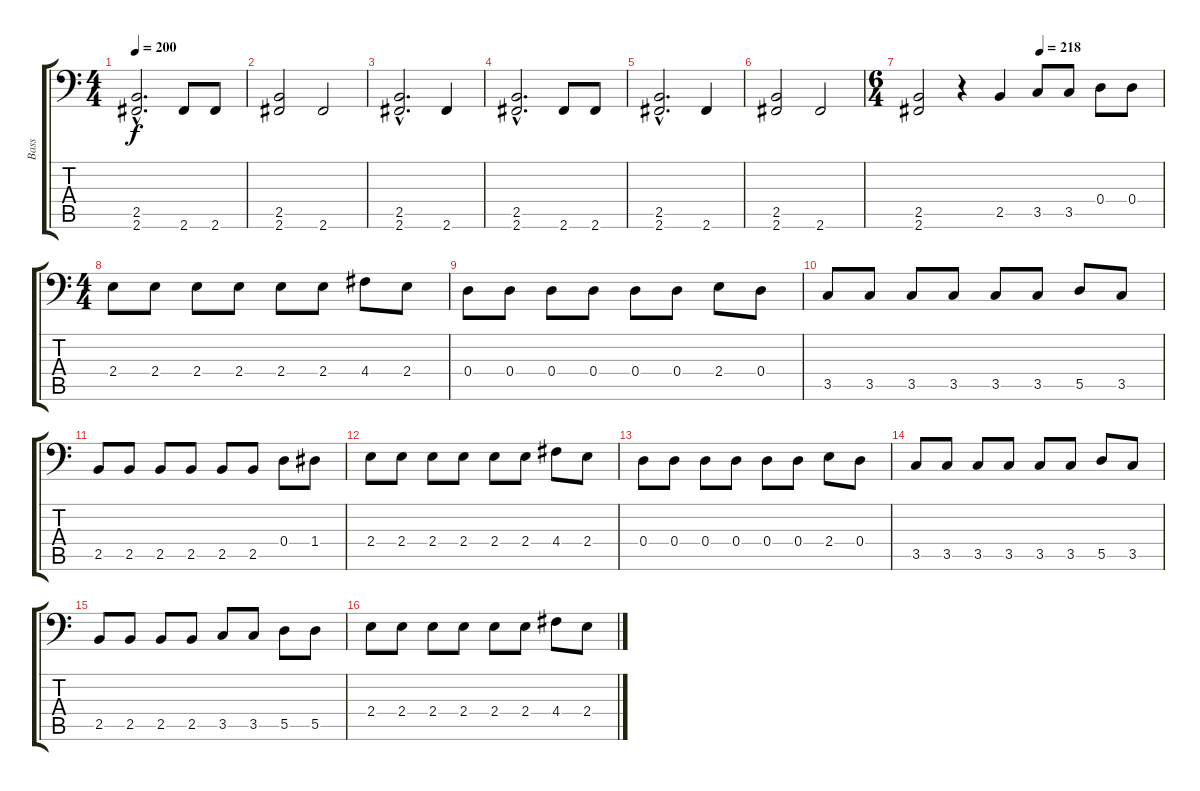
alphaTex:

\track ("Bass" "Bass") {instrument electricbassfinger}
\staff {score tabs}
\tuning (E3 B2 G2 D2 A1 E1) {hide}
\ts (4 4)
\tempo 200
\clef f4
\ks c
(2.5{hac} 2.6{hac}).2{d dy f} 2.6.8 2.6.8 |
(2.5 2.6).2 2.6.2 |
(2.5{hac} 2.6{hac}).2{d} 2.6.4 |
(2.5{hac} 2.6{hac}).2{d} 2.6.8 2.6.8 |
(2.5{hac} 2.6{hac}).2{d} 2.6.4 |
(2.5 2.6).2 2.6.2 |
\ts (6 4)
\tempo (218 0.5)
(2.5 2.6).2 r.4 2.5.4{instrument electricbassfinger} 3.5.8 3.5.8 0.4.8 0.4.8 |
\ts (4 4)
\section ("" "")
2.4.8 2.4.8 2.4.8 2.4.8 2.4.8 2.4.8 4.4.8 2.4.8 |
0.4.8 0.4.8 0.4.8 0.4.8 0.4.8 0.4.8 2.4.8 0.4.8 |
3.5.8 3.5.8 3.5.8 3.5.8 3.5.8 3.5.8 5.5.8 3.5.8 |
2.5.8 2.5.8 2.5.8 2.5.8 2.5.8 2.5.8 0.4.8 1.4.8 |
2.4.8 2.4.8 2.4.8 2.4.8 2.4.8 2.4.8 4.4.8 2.4.8 |
0.4.8 0.4.8 0.4.8 0.4.8 0.4.8 0.4.8 2.4.8 0.4.8 |
3.5.8 3.5.8 3.5.8 3.5.8 3.5.8 3.5.8 5.5.8 3.5.8 |
2.5.8 2.5.8 2.5.8 2.5.8 3.5.8 3.5.8 5.5.8 5.5.8 |
2.4.8 2.4.8 2.4.8 2.4.8 2.4.8 2.4.8 4.4.8 2.4.8
